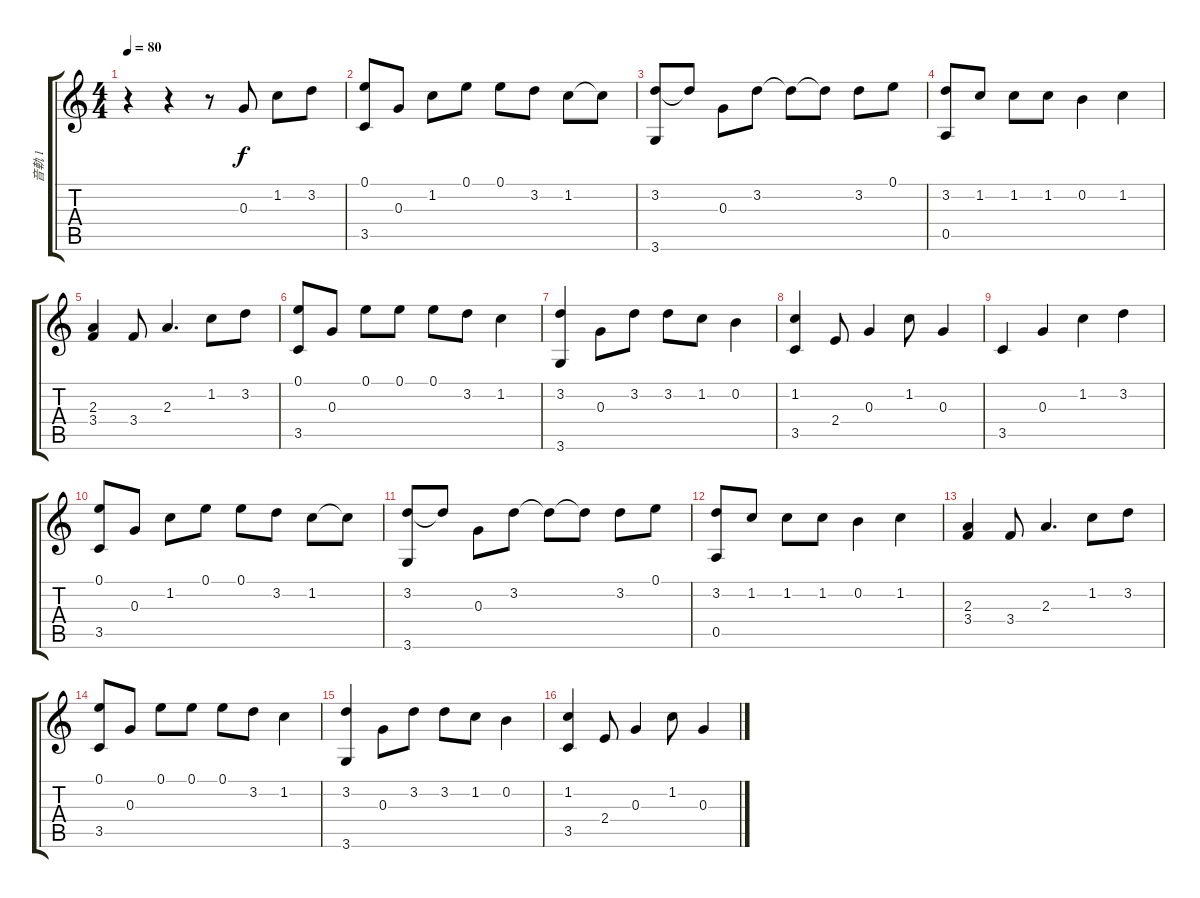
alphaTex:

\track ("音軌 1" "音軌 1") {instrument acousticguitarnylon}
\staff {score tabs}
\tuning (E4 B3 G3 D3 A2 E2) {hide}
\ts (4 4)
\tempo 80
\clef g2
\ks c
r.4{dy f instrument acousticguitarnylon} r.4 r.8 0.3.8 1.2.8 3.2.8 |
(0.1 3.5).8 0.3.8 1.2.8 0.1.8 0.1.8 3.2.8 1.2.8 1.2{t}.8 |
(3.2 3.6).8 3.2{t}.8 0.3.8 3.2.8 3.2{t}.8 3.2{t}.8 3.2.8 0.1.8 |
(3.2 0.5).8 1.2.8 1.2.8 1.2.8 0.2.4 1.2.4 |
(2.3 3.4).4 3.4.8 2.3.4{d} 1.2.8 3.2.8 |
(0.1 3.5).8 0.3.8 0.1.8 0.1.8 0.1.8 3.2.8 1.2.4 |
(3.2 3.6).4 0.3.8 3.2.8 3.2.8 1.2.8 0.2.4 |
(1.2 3.5).4 2.4.8 0.3.4 1.2.8 0.3.4 |
3.5.4 0.3.4 1.2.4 3.2.4 |
(0.1 3.5).8 0.3.8 1.2.8 0.1.8 0.1.8 3.2.8 1.2.8 1.2{t}.8 |
(3.2 3.6).8 3.2{t}.8 0.3.8 3.2.8 3.2{t}.8 3.2{t}.8 3.2.8 0.1.8 |
(3.2 0.5).8 1.2.8 1.2.8 1.2.8 0.2.4 1.2.4 |
(2.3 3.4).4 3.4.8 2.3.4{d} 1.2.8 3.2.8 |
(0.1 3.5).8 0.3.8 0.1.8 0.1.8 0.1.8 3.2.8 1.2.4 |
(3.2 3.6).4 0.3.8 3.2.8 3.2.8 1.2.8 0.2.4 |
(1.2 3.5).4 2.4.8 0.3.4 1.2.8 0.3.4
